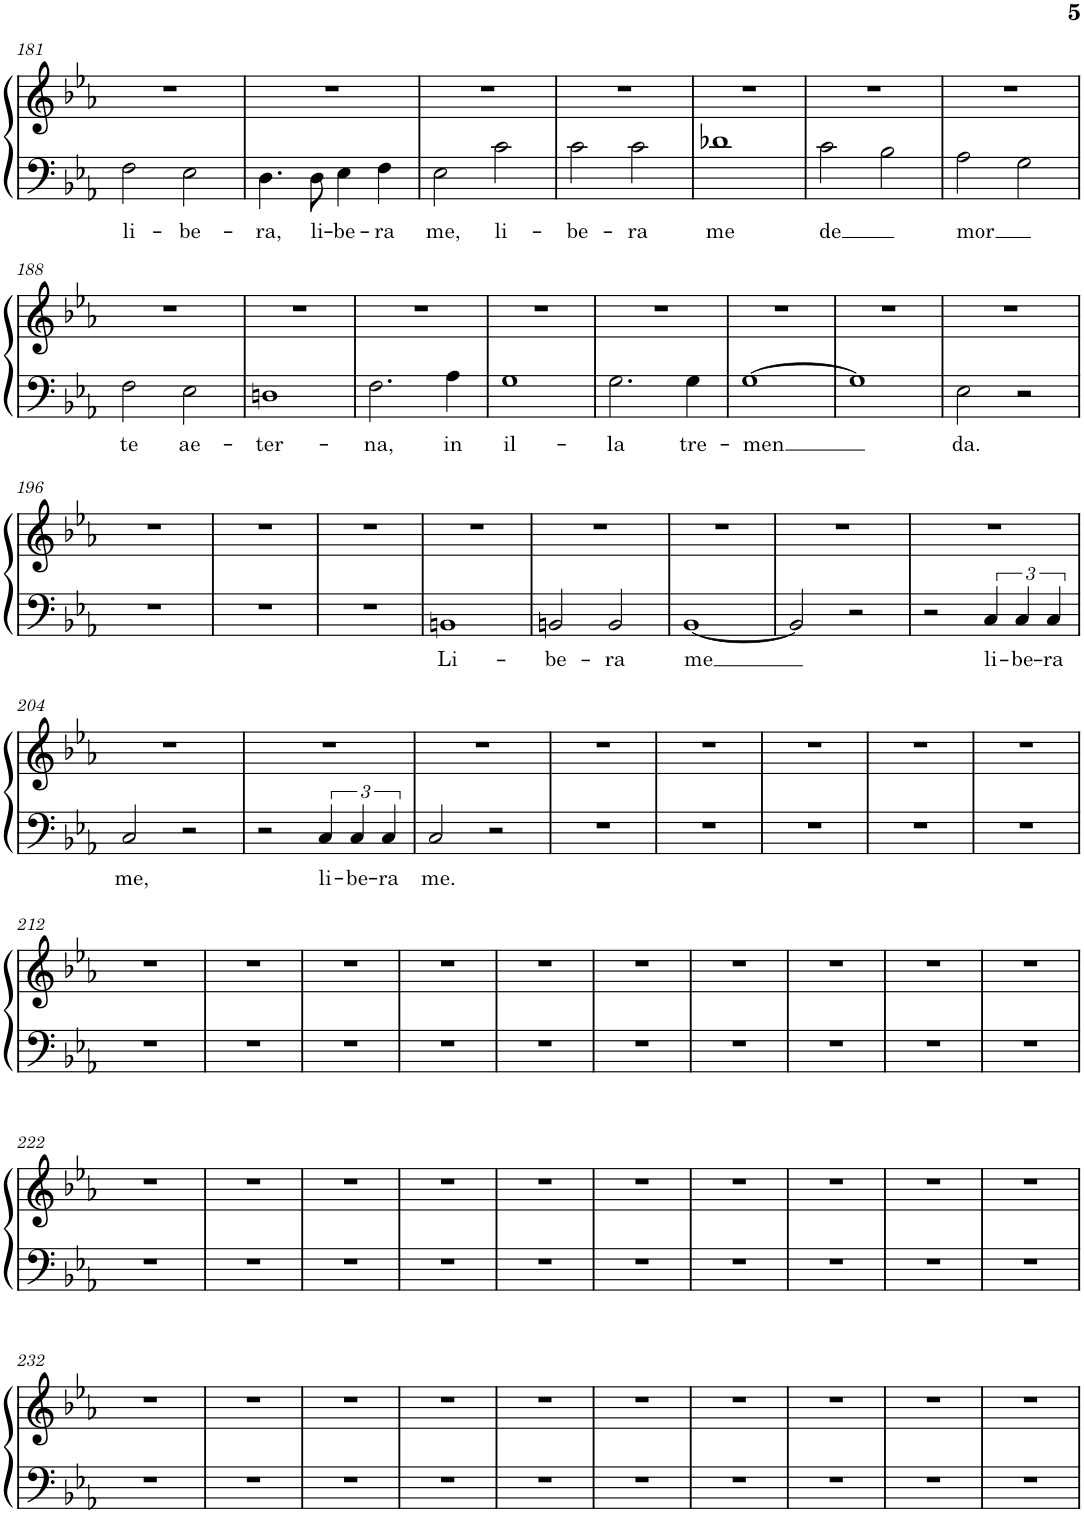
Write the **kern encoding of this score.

**kern	**text	**kern
*part1	*part1	*part1
*staff2	*staff2	*staff1
*I"Piano	*	*
*I'Pno.	*	*
!!LO:PB:g=z
*clefF4	*	*clefG2
*k[b-e-a-]	*	*k[b-e-a-]
*M2/2	*	*M2/2
*met(c|)	*	*met(c|)
=181	=181	=181
!	!LO:LY:b	!
2F\	li-	1r
!	!LO:LY:b	!
2E-\	-be-	.
=182	=182	=182
!	!LO:LY:b	!
4.D\	-ra,	1r
!	!LO:LY:b	!
8D\	li-	.
!	!LO:LY:b	!
4E-\	-be-	.
!	!LO:LY:b	!
4F\	-ra	.
=183	=183	=183
!	!LO:LY:b	!
2E-\	me,	1r
!	!LO:LY:b	!
2c\	li-	.
=184	=184	=184
!	!LO:LY:b	!
2c\	-be-	1r
!	!LO:LY:b	!
2c\	-ra	.
=185	=185	=185
!	!LO:LY:b	!
1d-X	me	1r
=186	=186	=186
!	!LO:LY:b	!
2c\	de	1r
2B-\	.	.
=187	=187	=187
!	!LO:LY:b	!
2A-\	mor	1r
2G\	.	.
!!LO:LB:g=z
=188	=188	=188
!	!LO:LY:b	!
2F\	te	1r
!	!LO:LY:b	!
2E-\	ae-	.
=189	=189	=189
!	!LO:LY:b	!
1Dn	-ter-	1r
=190	=190	=190
!	!LO:LY:b	!
2.F\	-na,	1r
!	!LO:LY:b	!
4A-\	in	.
=191	=191	=191
!	!LO:LY:b	!
1G	il-	1r
=192	=192	=192
!	!LO:LY:b	!
2.G\	-la	1r
!	!LO:LY:b	!
4G\	tre-	.
=193	=193	=193
!	!LO:LY:b	!
[1G	-men	1r
=194	=194	=194
1G]	.	1r
=195	=195	=195
!	!LO:LY:b	!
2E-\	da.	1r
2r	.	.
!!LO:LB:g=z
=196	=196	=196
1r	.	1r
=197	=197	=197
1r	.	1r
=198	=198	=198
1r	.	1r
=199	=199	=199
!	!LO:LY:b	!
1BBn	Li-	1r
=200	=200	=200
!	!LO:LY:b	!
2BBn/	-be-	1r
!	!LO:LY:b	!
2BB/	-ra	.
=201	=201	=201
!	!LO:LY:b	!
[1BB-	me	1r
=202	=202	=202
2BB-/]	.	1r
2r	.	.
=203	=203	=203
2r	.	1r
!	!LO:LY:b	!
6C/	li-	.
!	!LO:LY:b	!
6C/	-be-	.
!	!LO:LY:b	!
6C/	-ra	.
!!LO:LB:g=z
=204	=204	=204
!	!LO:LY:b	!
2C/	me,	1r
2r	.	.
=205	=205	=205
2r	.	1r
!	!LO:LY:b	!
6C/	li-	.
!	!LO:LY:b	!
6C/	-be-	.
!	!LO:LY:b	!
6C/	-ra	.
=206	=206	=206
!	!LO:LY:b	!
2C/	me.	1r
2r	.	.
=207	=207	=207
1r	.	1r
=208	=208	=208
1r	.	1r
=209	=209	=209
1r	.	1r
=210	=210	=210
1r	.	1r
=211	=211	=211
1r	.	1r
!!LO:LB:g=z
=212	=212	=212
1r	.	1r
=213	=213	=213
1r	.	1r
=214	=214	=214
1r	.	1r
=215	=215	=215
1r	.	1r
=216	=216	=216
1r	.	1r
=217	=217	=217
1r	.	1r
=218	=218	=218
1r	.	1r
=219	=219	=219
1r	.	1r
=220	=220	=220
1r	.	1r
=221	=221	=221
1r	.	1r
!!LO:LB:g=z
=222	=222	=222
1r	.	1r
=223	=223	=223
1r	.	1r
=224	=224	=224
1r	.	1r
=225	=225	=225
1r	.	1r
=226	=226	=226
1r	.	1r
=227	=227	=227
1r	.	1r
=228	=228	=228
1r	.	1r
=229	=229	=229
1r	.	1r
=230	=230	=230
1r	.	1r
=231	=231	=231
1r	.	1r
!!LO:LB:g=z
=232	=232	=232
1r	.	1r
=233	=233	=233
1r	.	1r
=234	=234	=234
1r	.	1r
=235	=235	=235
1r	.	1r
=236	=236	=236
1r	.	1r
=237	=237	=237
1r	.	1r
=238	=238	=238
1r	.	1r
=239	=239	=239
1r	.	1r
=240	=240	=240
1r	.	1r
=241	=241	=241
1r	.	1r
=	=	=
*-	*-	*-
